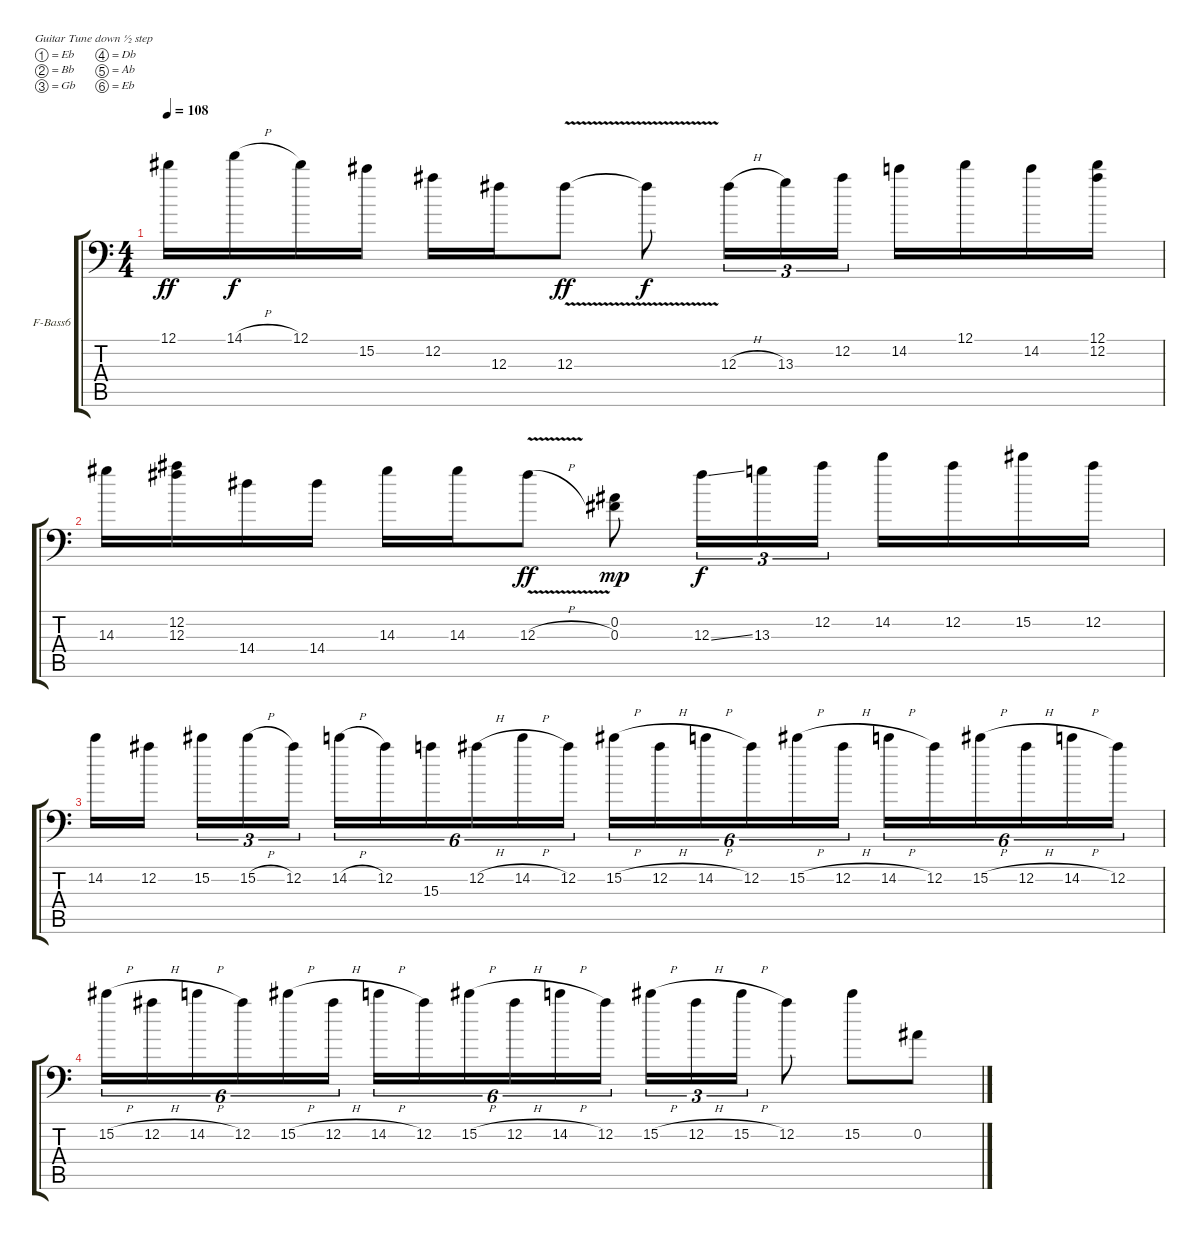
\bracketExtendMode groupsimilarinstruments
\firstSystemTrackNameOrientation horizontal
\otherSystemsTrackNameOrientation horizontal
\track ("Overdub" "F-Bass6") {instrument fretlessbass}
\staff {score tabs}
\tuning (Eb4 Bb3 Gb3 Db3 Ab2 Eb2)
\ts (4 4)
\tempo 108
\clef f4
\ks c
12.1.16{dy ff} 14.1{h}.16{dy f} 12.1.16 15.2.16 12.2.16 12.3.16 12.3{v}.8{dy ff} 12.3{v t}.8{dy f} 12.3{h}.16{tu (3 2)} 13.3.16{tu (3 2)} 12.2.16{tu (3 2)} 14.2.16 12.1.16 14.2.16 (12.1 12.2).16 |
14.3.16 (12.2 12.3).16 14.4.16 14.4.16 14.3.16 14.3.16 12.3{v h}.8{dy ff} (0.2 0.3).8{dy mp} 12.3{ss}.16{tu (3 2) dy f} 13.3.16{tu (3 2)} 12.2.16{tu (3 2)} 14.2.16 12.2.16 15.2.16 12.2.16 |
14.2.16 12.2.16 15.2.16{tu (3 2)} 15.2{h}.16{tu (3 2)} 12.2.16{tu (3 2)} 14.2{h}.16{tu (6 4)} 12.2.16{tu (6 4)} 15.3.16{tu (6 4)} 12.2{h}.16{tu (6 4)} 14.2{h}.16{tu (6 4)} 12.2.16{tu (6 4)} 15.2{h}.16{tu (6 4)} 12.2{h}.16{tu (6 4)} 14.2{h}.16{tu (6 4)} 12.2.16{tu (6 4)} 15.2{h}.16{tu (6 4)} 12.2{h}.16{tu (6 4)} 14.2{h}.16{tu (6 4)} 12.2.16{tu (6 4)} 15.2{h}.16{tu (6 4)} 12.2{h}.16{tu (6 4)} 14.2{h}.16{tu (6 4)} 12.2.16{tu (6 4)} |
15.2{h}.16{tu (6 4)} 12.2{h}.16{tu (6 4)} 14.2{h}.16{tu (6 4)} 12.2.16{tu (6 4)} 15.2{h}.16{tu (6 4)} 12.2{h}.16{tu (6 4)} 14.2{h}.16{tu (6 4)} 12.2.16{tu (6 4)} 15.2{h}.16{tu (6 4)} 12.2{h}.16{tu (6 4)} 14.2{h}.16{tu (6 4)} 12.2.16{tu (6 4)} 15.2{h}.16{tu (3 2)} 12.2{h}.16{tu (3 2)} 15.2{h}.16{tu (3 2)} 12.2.8 15.2.8 0.2.8
